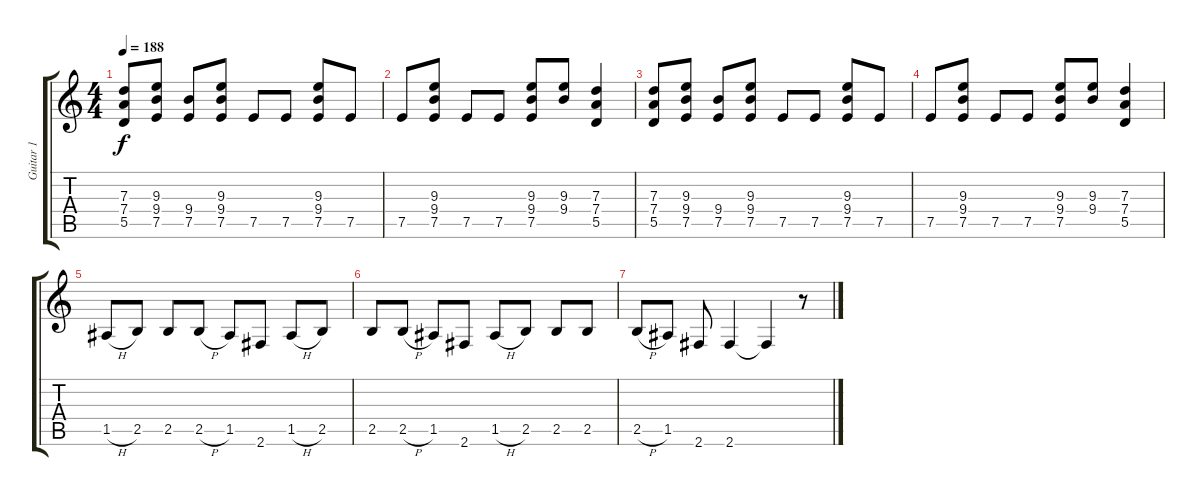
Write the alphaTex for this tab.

\track ("Guitar 1" "Guitar 1") {instrument distortionguitar}
\staff {score tabs}
\tuning (E4 B3 G3 D3 A2 E2) {hide}
\ts (4 4)
\tempo 188
\clef g2
\ks c
(7.3 7.4 5.5).8{dy f} (9.3 9.4 7.5).8 (9.4 7.5).8 (9.3 9.4 7.5).8 7.5.8 7.5.8 (9.3 9.4 7.5).8 7.5.8 |
7.5.8 (9.3 9.4 7.5).8 7.5.8 7.5.8 (9.3 9.4 7.5).8 (9.3 9.4).8 (7.3 7.4 5.5).4 |
(7.3 7.4 5.5).8 (9.3 9.4 7.5).8 (9.4 7.5).8 (9.3 9.4 7.5).8 7.5.8 7.5.8 (9.3 9.4 7.5).8 7.5.8 |
7.5.8 (9.3 9.4 7.5).8 7.5.8 7.5.8 (9.3 9.4 7.5).8 (9.3 9.4).8 (7.3 7.4 5.5).4 |
1.5{h}.8 2.5.8 2.5.8 2.5{h}.8 1.5.8 2.6.8 1.5{h}.8 2.5.8 |
2.5.8 2.5{h}.8 1.5.8 2.6.8 1.5{h}.8 2.5.8 2.5.8 2.5.8 |
2.5{h}.8 1.5.8 2.6.8 2.6.4 2.6{t}.4 r.8
